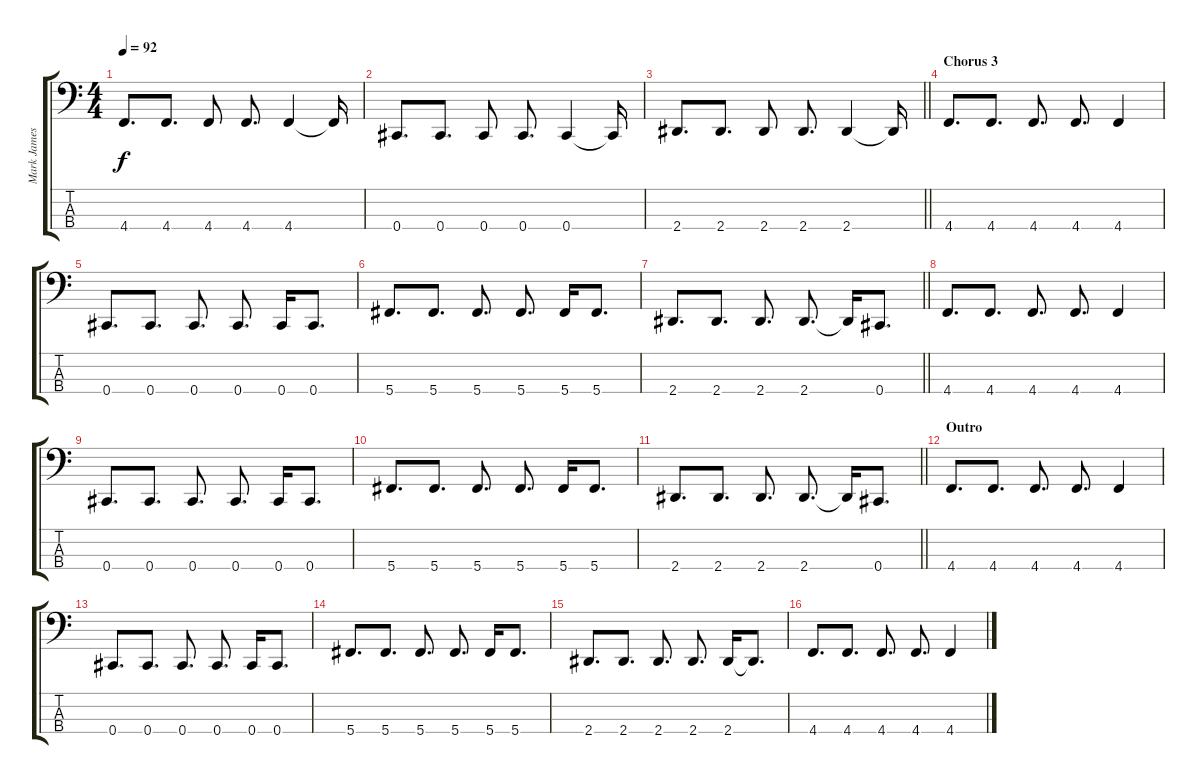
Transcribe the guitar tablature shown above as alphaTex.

\track ("Mark James" "Mark James") {instrument electricbassfinger}
\staff {score tabs}
\tuning (Gb2 Db2 Ab1 Db1) {hide}
\ts (4 4)
\tempo 92
\clef f4
\ks c
4.4.8{d dy f} 4.4.8{d} 4.4.8 4.4.8{d} 4.4.4 4.4{t}.16 |
0.4.8{d} 0.4.8{d} 0.4.8 0.4.8{d} 0.4.4 0.4{t}.16 |
\barLineRight lightlight
2.4.8{d} 2.4.8{d} 2.4.8 2.4.8{d} 2.4.4 2.4{t}.16 |
\section ("" "Chorus 3")
4.4.8{d} 4.4.8{d} 4.4.8{d} 4.4.8{d} 4.4.4 |
0.4.8{d} 0.4.8{d} 0.4.8{d} 0.4.8{d} 0.4.16 0.4.8{d} |
5.4.8{d} 5.4.8{d} 5.4.8{d} 5.4.8{d} 5.4.16 5.4.8{d} |
\barLineRight lightlight
2.4.8{d} 2.4.8{d} 2.4.8{d} 2.4.8{d} 2.4{t}.16 0.4.8{d} |
4.4.8{d} 4.4.8{d} 4.4.8{d} 4.4.8{d} 4.4.4 |
0.4.8{d} 0.4.8{d} 0.4.8{d} 0.4.8{d} 0.4.16 0.4.8{d} |
5.4.8{d} 5.4.8{d} 5.4.8{d} 5.4.8{d} 5.4.16 5.4.8{d} |
\barLineRight lightlight
2.4.8{d} 2.4.8{d} 2.4.8{d} 2.4.8{d} 2.4{t}.16 0.4.8{d} |
\section ("" "Outro")
4.4.8{d} 4.4.8{d} 4.4.8{d} 4.4.8{d} 4.4.4 |
0.4.8{d} 0.4.8{d} 0.4.8{d} 0.4.8{d} 0.4.16 0.4.8{d} |
5.4.8{d} 5.4.8{d} 5.4.8{d} 5.4.8{d} 5.4.16 5.4.8{d} |
2.4.8{d} 2.4.8{d} 2.4.8{d} 2.4.8{d} 2.4.16 2.4{t}.8{d} |
4.4.8{d} 4.4.8{d} 4.4.8{d} 4.4.8{d} 4.4.4
